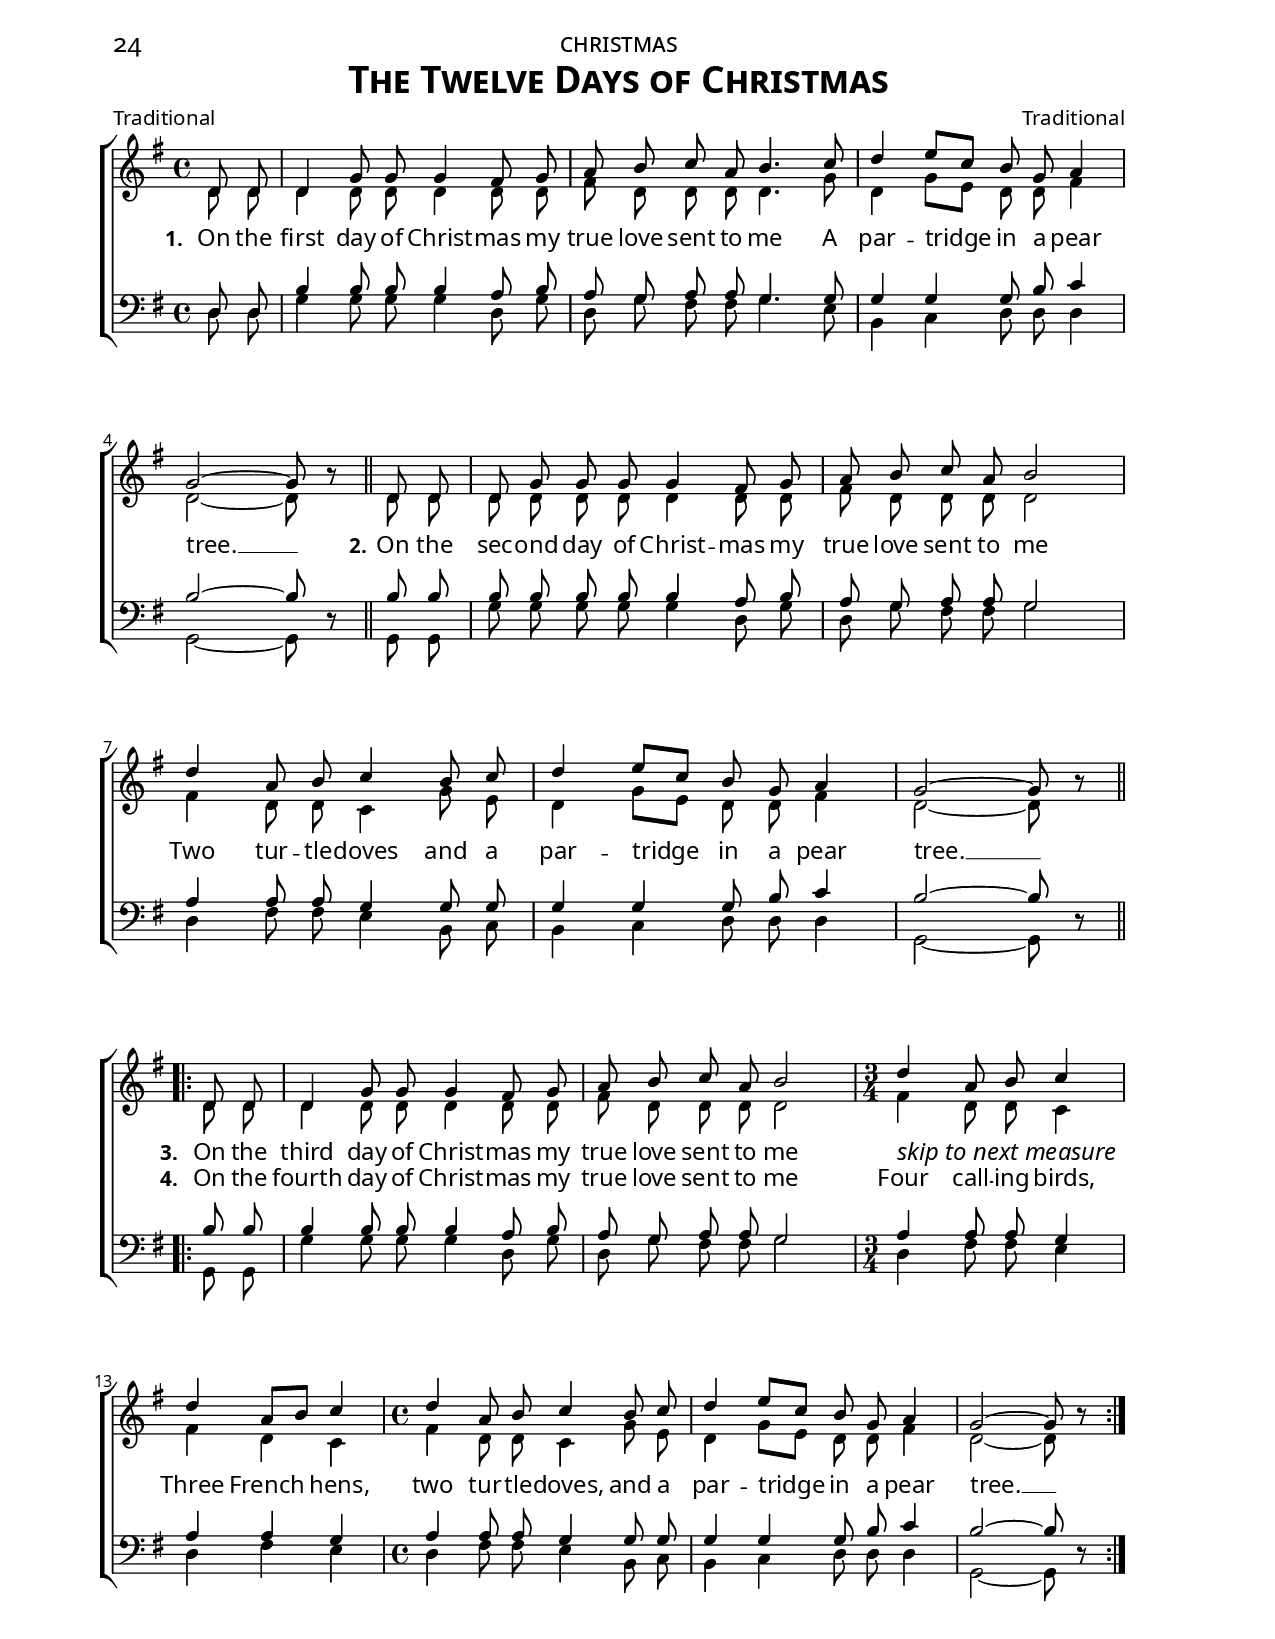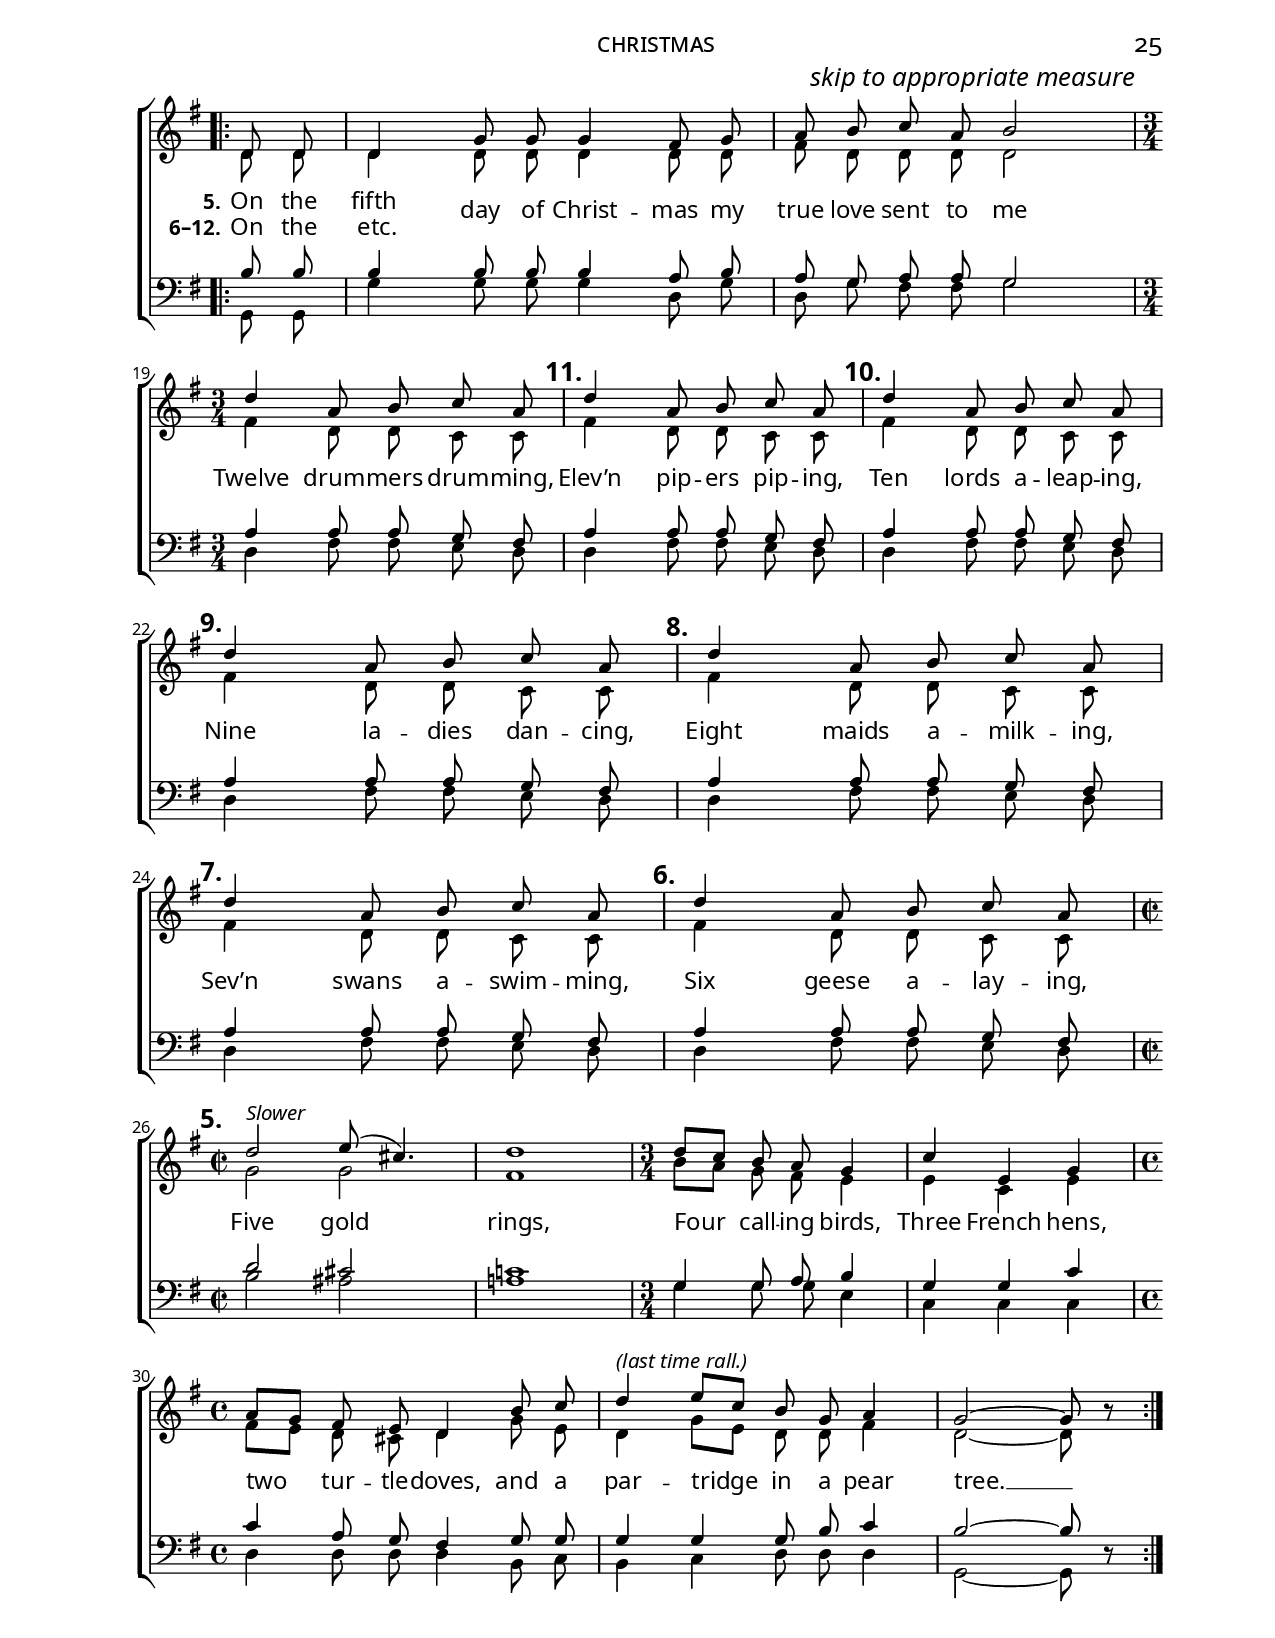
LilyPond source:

\version "2.14.2"
\include "util.ly"
#(set-global-staff-size 18) \paper{ #(define fonts (make-pango-font-tree "Garamond Premier Pro" "Garamond Premier Pro" "Garamond Premier Pro" (/ 18 20))) }
\header {
  title = \markup{\override #'(font-name . "Garamond Premier Pro Semibold"){ \abs-fontsize #18 \smallCapsOldStyle"The Twelve Days of Christmas"}}
  poet = \markup\oldStyleNum"Traditional"
  composer = \markup\oldStyleNum"Traditional"
  %arranger = \markup\oldStyleNum"Edited by Benjamin Bloomfield (1984–)"
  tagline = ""
}
\paper {
  %print-all-headers = ##t
  paper-height = 11\in
  paper-width = 8.5\in
  indent = 0\in
  %system-system-spacing = #'((basic-distance . 10) (padding . 0))
  %system-system-spacing =
  %  #'((basic-distance . 0)
  %     (minimum-distance . 0)
  %     (padding . -0.35)
  %     (stretchability . 100))
  ragged-last-bottom = ##f
  ragged-bottom = ##f
  two-sided = ##t
  inner-margin = 1\in
  outer-margin = 0.75\in
  top-margin = 0.26\in
  bottom-margin = 0.25\in
  first-page-number = #024
  print-first-page-number = ##t
  headerLine = \markup{\override #'(font-name . "Garamond Premier Pro") \smallCapsOldStyle"christmas"}
  oddHeaderMarkup = \markup\fill-line{
     \override #'(font-name . "Garamond Premier Pro")\abs-fontsize #12.5
     \combine 
        \fill-line{"" \on-the-fly #print-page-number-check-first
        \oldStylePageNum""
        }
        \fill-line{\headerLine}
  }
  evenHeaderMarkup = \markup {
     \override #'(font-name . "Garamond Premier Pro")\abs-fontsize #12.5
     \combine
        \on-the-fly #print-page-number-check-first
        \oldStylePageNum""
        \fill-line{\headerLine}
  }
}
global = {
  \key g \major
  \time 4/4
  \autoBeamOff
  \override DynamicLineSpanner #'staff-padding = #0.0
  \override DynamicLineSpanner #'Y-extent = #'(-1 . 1)
}

sopMusic = \relative c' {
  \partial 4 d8 d |
  d4 g8 g g4 fis8 g |
  a b c a b4. c8 |
  
  d4 e8[ c] b g a4 | \break
  g2~ g8 b\rest \bar "||"
  d,8 d |
  d8 g g g g4 fis8 g |
  
  a b c a b2 | \break
  d4 a8 b c4 b8 c |
  d4 e8[ c] b g a4 |
  g2~g8 b\rest | \break
  
  \repeat volta 2 {
    d,8 d |
    d4 g8 g g4 fis8 g |
    a b c a b2 |
    \time 3/4 d4 a8 b c4 |
    d4 a8[ b] c4 |
    \time 4/4
    
    d4 a8 b c4 b8 c |
    d4 e8[ c] b g a4 |
    g2~g8 b8\rest |
  }
  \break
  
  %5th verse
    \repeat volta 2 {
    \partial 4 d,8 d |
    d4 g8 g g4 fis8 g |
    a b c a b2 | \break
    \once \override Score.RehearsalMark #'break-visibility = #end-of-line-visible
    \once \override Score.RehearsalMark #'self-alignment-X = #RIGHT
    \mark\markup\italic"skip to appropriate measure"

    
    \time 3/4
    d4 a8 b c a |
    \mark\markup\bold"11."
    d4 a8 b c a |
    \mark\markup\bold"10."
    d4 a8 b c a |
    \mark\markup\bold"9."
    d4 a8 b c a |
    \mark\markup\bold"8."
    d4 a8 b c a |
    \mark\markup\bold"7."
    d4 a8 b c a |
    \mark\markup\bold"6."
    d4 a8 b c a |
    \break
    \time 2/2
    \mark\markup\bold"5."    
    d2^\markup\italic"Slower" e8( cis4.) |
    d1 |
    
    \time 3/4 d8[ c] b a g4 |
    c e, g |
    \time 4/4 a8[ g] fis e d4 b'8 c |
    
    d4^\markup\italic"(last time rall.)" e8[ c] b g a4 |
    \partial 4*3 g2~g8 b8\rest
  }
}
sopWords = \lyricmode {
  
}

altoMusic = \relative c' {
  d8 d |
  d4 d8 d d4 d8 d |
  fis d d d d4. g8 |
  
  d4 g8[ e] d d fis4 |
  d2~d8 s |
  d d |
  d d d d d4 d8 d |
  
  fis d d d d2 |
  fis4 d8 d c4 g'8 e |
  d4 g8[ e] d d fis4 |
  d2~d8 s |
  
  d d |
  d4 d8 d d4 d8 d |
  fis d d d d2 |
  fis4 d8 d c4 |
  fis4 d4 c4 |
  
  fis4 d8 d c4 g'8 e |
  d4 g8[ e] d d fis4 |
  d2~d8 s |
  
  
  %new stuff 5th verse
  d8 d |
  d4 d8 d d4 d8 d |
  fis d d d d2 |
  
  \repeat unfold 7 {fis4 d8 d c c |}
  
  g'2 g |
  fis1 |
  
  b8[ a] g fis e4 |
  e c e |
  fis8[ e] d8 cis d4 g8 e |
  d4 g8[ e] d d fis4 |
  d2~d8 s |
}
dropLyrics =
{
    \override LyricText #'extra-offset = #'(0 . -1.4)
    \override LyricHyphen #'extra-offset = #'(0 . -1.4)
    \override LyricExtender #'extra-offset = #'(0 . -1.4)
}

altoWords = \lyricmode {
  \dropLyricsIV
  \set stanza = #"1. "
  On the first day of Christ -- mas my true love sent to me
  A par -- tridge in a pear tree. __
  \set stanza = #"2."
  On the sec -- ond day of Christ -- mas my true love sent to me
  Two tur -- tle -- doves and a par -- tridge in a pear tree. __
  
  \set stanza = #"3. "
  On the third day of Christ -- mas my true love sent to me
  \markup\italic"skip to next measure" _ _ _
  Three French hens,
  two tur -- tle -- doves, and a par -- tridge in a pear tree. __
  
  \set stanza = #"5."
  On the fifth \dropLyrics day of Christ -- mas my true love sent to me \raiseLyrics
  
  Twelve drum -- mers drum -- ming,
  Elev’n pip -- ers pip -- ing,
  Ten lords a -- leap -- ing,
  Nine la -- dies dan -- cing,
  Eight maids a -- milk -- ing,
  Sev’n swans a -- swim -- ming,
  Six geese a -- lay -- ing,
  
  Five gold rings,
  Four call -- ing birds,
  Three French hens,
  two tur -- tle -- doves, and a par -- tridge in a pear tree. __
  

}
altoWordsII = \lyricmode {
  \dropLyricsIV
%\markup\italic
  \repeat unfold 46 \skip1
  \set stanza = #"4. "
  On the fourth day of Christ -- mas my true love sent to me
  Four call -- ing birds,
  %Three French hens,
  %two tur -- tle -- doves, and a par -- tridge in a pear tree. __
  
  \repeat unfold 15 \skip1
  \set stanza = #"6–12."
  On the "etc."
}
altoWordsIII = \lyricmode {
  \set stanza = #"3. "
  \set ignoreMelismata = ##t
}
altoWordsIV = \lyricmode {
  \set stanza = #"4. "
  \set ignoreMelismata = ##t
}
altoWordsV = \lyricmode {
  \set stanza = #"5. "
  \set ignoreMelismata = ##t
}
altoWordsVI = \lyricmode {
  \set stanza = #"6. "
  \set ignoreMelismata = ##t
}
tenorMusic = \relative c {
  d8 d |
  b'4 b8 b b4 a8 b |
  a g a a g4. g8 |
  
  g4 g g8 b c4 |
  b2~ b8 s |
  b8 b |
  b b b b b4 a8 b |
  
  a g a a g2 |
  a4 a8 a g4 g8 g |
  g4 g g8 b c4 |
  b2~ b8 s |
  
  b8 b |
  b4 b8 b b4 a8 b |
  a g a a g2 |
  a4 a8 a g4 |
  a4 a4 g4 |
  
  a4 a8 a g4 g8 g |
  g4 g g8 b c4 |
  b2~b8 s |
  
  
  %5th verse
  b8 b |
  b4 b8 b b4 a8 b |
  a g a a g2 |
  
  \repeat unfold 7 {a4 a8 a g fis |}
  
  d'2 cis |
  c!1 |
  
  g4 g8 a b4 |
  g g c |
  c a8 g fis4 g8 g
  g4 g g8 b c4 |
  b2~b8 s |
}
tenorWords = \lyricmode {

}

bassMusic = \relative c {
  d8 d |
  g4 g8 g g4 d8 g |
  d g fis fis g4. e8 |
  
  b4 c d8 d d4 |
  g,2~g8 d'\rest |
  g,8 g |
  g' g g g g4 d8 g |
  
  d g fis fis g2 |
  d4 fis8 fis e4 b8 c |
  b4 c d8 d d4 |
  g,2~g8 d'\rest |
  
  g,8 g |
  g'4 g8 g g4 d8 g |
  d g fis fis g2 |
  d4 fis8 fis e4 |
  d4 fis4 e4 |
  
  d fis8 fis e4 b8 c |
  b4 c d8 d d4 |
  g,2~ g8 d'\rest |
  
  %5th verse
  g,8 g |
  g'4 g8 g g4 d8 g |
  d g fis fis g2 |
  
  \repeat unfold 7 {d4 fis8 fis e d |}
  
  b'2 ais |
  a!1 |
  
  g4 g8 g e4 |
  c c c |
  d d8 d d4 b8 c |
  b4 c d8 d d4 |
  g,2~ g8 d'\rest |
}
bassWords = \lyricmode {

}

pianoRH = \relative c' {
  
}
pianoLH = \relative c' {
  
}

\score {
  <<
   \new ChoirStaff <<
    \new Staff = women <<
      \new Voice = "sopranos" { \voiceOne << \global \sopMusic >> }
      \new Voice = "altos" { \voiceTwo << \global \altoMusic >> }
    >>
    \new Lyrics \with { alignAboveContext = #"women" \override VerticalAxisGroup #'nonstaff-relatedstaff-spacing = #'((basic-distance . 1))} \lyricsto "sopranos" \sopWords
    \new Lyrics = "altosVI"  \with { alignBelowContext = #"women" } \lyricsto "altos" \altoWordsVI
    \new Lyrics = "altosV"  \with { alignBelowContext = #"women" } \lyricsto "altos" \altoWordsV
    \new Lyrics = "altosIV"  \with { alignBelowContext = #"women" } \lyricsto "altos" \altoWordsIV
    \new Lyrics = "altosIII"  \with { alignBelowContext = #"women" } \lyricsto "altos" \altoWordsIII
    \new Lyrics = "altosII"  \with { alignBelowContext = #"women" } \lyricsto "altos" \altoWordsII
    \new Lyrics = "altos"  \with { alignBelowContext = #"women" } \lyricsto "altos" \altoWords
   \new Staff = men <<
      \clef bass
      \new Voice = "tenors" { \voiceOne << \global \tenorMusic >> }
      \new Voice = "basses" { \voiceTwo << \global \bassMusic >> }
    >>
    \new Lyrics \with { alignAboveContext = #"men" \override VerticalAxisGroup #'nonstaff-relatedstaff-spacing = #'((basic-distance . 1)) } \lyricsto "tenors" \tenorWords
    \new Lyrics \with { alignBelowContext = #"men" \override VerticalAxisGroup #'nonstaff-relatedstaff-spacing = #'((basic-distance . 1)) } \lyricsto "basses" \bassWords
  >>
%    \new PianoStaff << \new Staff { \new Voice { \pianoRH } } \new Staff { \clef "bass" \pianoLH } >>
  >>
  \layout {
  \context {
    \Lyrics
    \override LyricText #'font-size = #1.3
  }
    \context {
      \Score
      %\override SpacingSpanner #'base-shortest-duration = #(ly:make-moment 1 8)
      %\override SpacingSpanner #'common-shortest-duration = #(ly:make-moment 1 4)
    }
    \context {
      % Remove all empty staves
      % \Staff \RemoveEmptyStaves \override VerticalAxisGroup #'remove-first = ##t
    }
    \context {
      \Lyrics
      \override LyricText #'X-offset = #center-on-word
    }
  }
}

